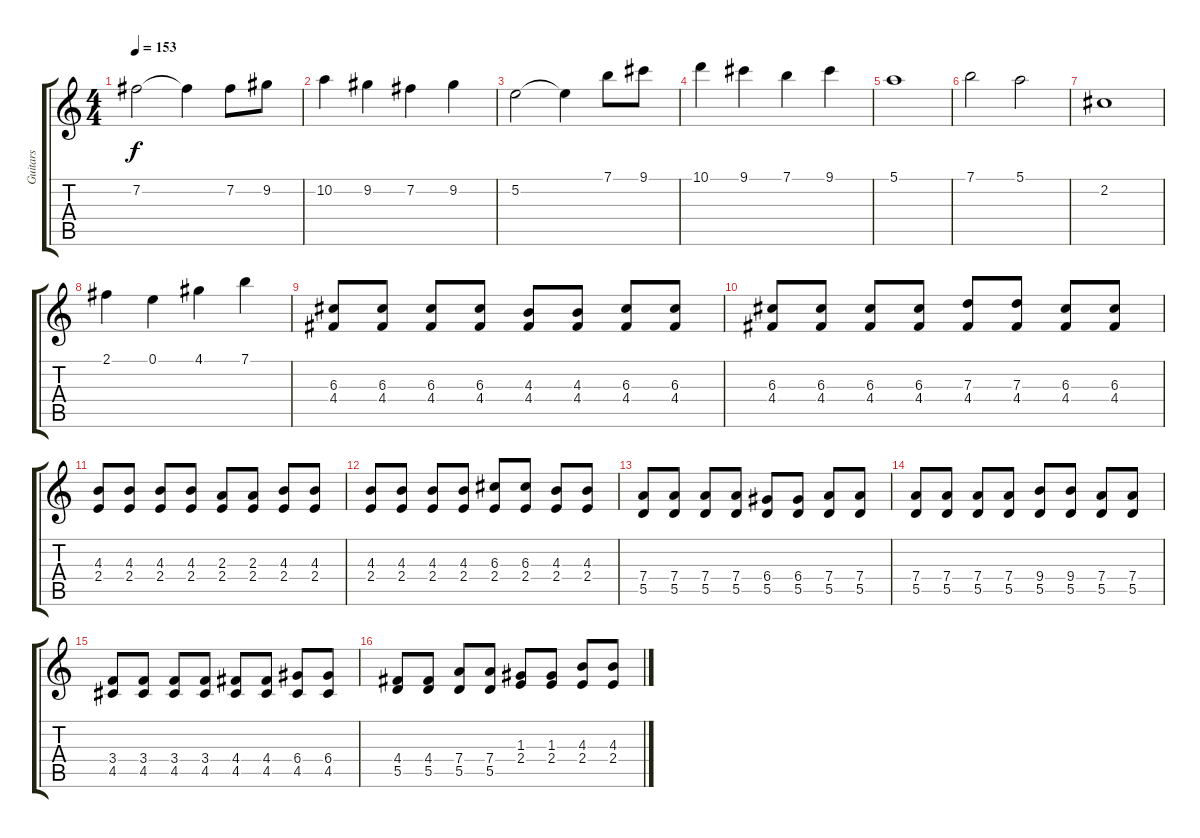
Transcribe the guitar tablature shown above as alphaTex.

\track ("Guitars" "Guitars") {instrument distortionguitar}
\staff {score tabs}
\tuning (E4 B3 G3 D3 A2 E2) {hide}
\ts (4 4)
\tempo 153
\clef g2
\ks c
7.2.2{dy f volume 16 balance 16} 7.2{t}.4 7.2.8 9.2.8 |
10.2.4 9.2.4 7.2.4 9.2.4 |
5.2.2 5.2{t}.4 7.1.8 9.1.8 |
10.1.4 9.1.4 7.1.4 9.1.4 |
5.1.1 |
7.1.2 5.1.2 |
2.2.1 |
2.1.4 0.1.4 4.1.4 7.1.4 |
(6.3 4.4).8{volume 10 balance 16} (6.3 4.4).8 (6.3 4.4).8 (6.3 4.4).8 (4.3 4.4).8 (4.3 4.4).8 (6.3 4.4).8 (6.3 4.4).8 |
(6.3 4.4).8 (6.3 4.4).8 (6.3 4.4).8 (6.3 4.4).8 (7.3 4.4).8 (7.3 4.4).8 (6.3 4.4).8 (6.3 4.4).8 |
(4.3 2.4).8 (4.3 2.4).8 (4.3 2.4).8 (4.3 2.4).8 (2.3 2.4).8 (2.3 2.4).8 (4.3 2.4).8 (4.3 2.4).8 |
(4.3 2.4).8 (4.3 2.4).8 (4.3 2.4).8 (4.3 2.4).8 (6.3 2.4).8 (6.3 2.4).8 (4.3 2.4).8 (4.3 2.4).8 |
(7.4 5.5).8 (7.4 5.5).8 (7.4 5.5).8 (7.4 5.5).8 (6.4 5.5).8 (6.4 5.5).8 (7.4 5.5).8 (7.4 5.5).8 |
(7.4 5.5).8 (7.4 5.5).8 (7.4 5.5).8 (7.4 5.5).8 (9.4 5.5).8 (9.4 5.5).8 (7.4 5.5).8 (7.4 5.5).8 |
(3.4 4.5).8 (3.4 4.5).8 (3.4 4.5).8 (3.4 4.5).8 (4.4 4.5).8 (4.4 4.5).8 (6.4 4.5).8 (6.4 4.5).8 |
(4.4 5.5).8 (4.4 5.5).8 (7.4 5.5).8 (7.4 5.5).8 (1.3 2.4).8 (1.3 2.4).8 (4.3 2.4).8 (4.3 2.4).8
